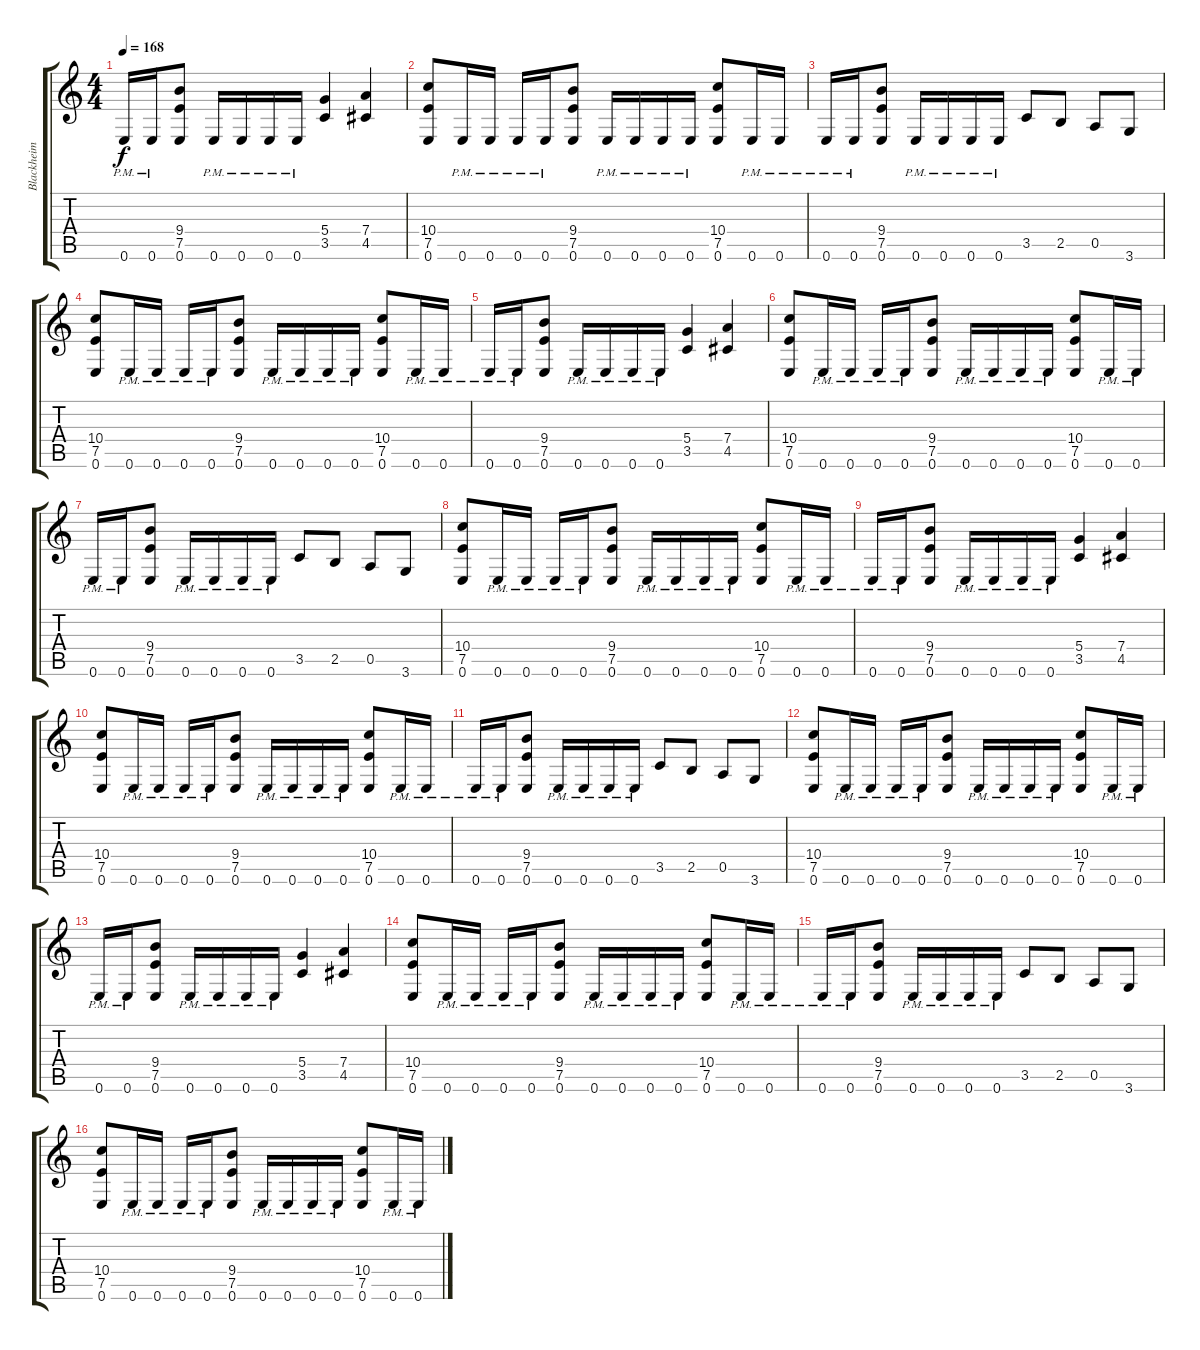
\track ("Blackheim" "Blackheim") {instrument distortionguitar}
\staff {score tabs}
\tuning (E4 B3 G3 D3 A2 E2) {hide}
\ts (4 4)
\tempo 168
\clef g2
\ks c
0.6{pm}.16{dy f} 0.6{pm}.16 (9.4 7.5 0.6).8 0.6{pm}.16 0.6{pm}.16 0.6{pm}.16 0.6{pm}.16 (5.4 3.5).4 (7.4 4.5).4 |
(10.4 7.5 0.6).8 0.6{pm}.16 0.6{pm}.16 0.6{pm}.16 0.6{pm}.16 (9.4 7.5 0.6).8 0.6{pm}.16 0.6{pm}.16 0.6{pm}.16 0.6{pm}.16 (10.4 7.5 0.6).8 0.6{pm}.16 0.6{pm}.16 |
0.6{pm}.16 0.6{pm}.16 (9.4 7.5 0.6).8 0.6{pm}.16 0.6{pm}.16 0.6{pm}.16 0.6{pm}.16 3.5.8 2.5.8 0.5.8 3.6.8 |
(10.4 7.5 0.6).8 0.6{pm}.16 0.6{pm}.16 0.6{pm}.16 0.6{pm}.16 (9.4 7.5 0.6).8 0.6{pm}.16 0.6{pm}.16 0.6{pm}.16 0.6{pm}.16 (10.4 7.5 0.6).8 0.6{pm}.16 0.6{pm}.16 |
0.6{pm}.16 0.6{pm}.16 (9.4 7.5 0.6).8 0.6{pm}.16 0.6{pm}.16 0.6{pm}.16 0.6{pm}.16 (5.4 3.5).4 (7.4 4.5).4 |
(10.4 7.5 0.6).8 0.6{pm}.16 0.6{pm}.16 0.6{pm}.16 0.6{pm}.16 (9.4 7.5 0.6).8 0.6{pm}.16 0.6{pm}.16 0.6{pm}.16 0.6{pm}.16 (10.4 7.5 0.6).8 0.6{pm}.16 0.6{pm}.16 |
0.6{pm}.16 0.6{pm}.16 (9.4 7.5 0.6).8 0.6{pm}.16 0.6{pm}.16 0.6{pm}.16 0.6{pm}.16 3.5.8 2.5.8 0.5.8 3.6.8 |
(10.4 7.5 0.6).8 0.6{pm}.16 0.6{pm}.16 0.6{pm}.16 0.6{pm}.16 (9.4 7.5 0.6).8 0.6{pm}.16 0.6{pm}.16 0.6{pm}.16 0.6{pm}.16 (10.4 7.5 0.6).8 0.6{pm}.16 0.6{pm}.16 |
0.6{pm}.16 0.6{pm}.16 (9.4 7.5 0.6).8 0.6{pm}.16 0.6{pm}.16 0.6{pm}.16 0.6{pm}.16 (5.4 3.5).4 (7.4 4.5).4 |
(10.4 7.5 0.6).8 0.6{pm}.16 0.6{pm}.16 0.6{pm}.16 0.6{pm}.16 (9.4 7.5 0.6).8 0.6{pm}.16 0.6{pm}.16 0.6{pm}.16 0.6{pm}.16 (10.4 7.5 0.6).8 0.6{pm}.16 0.6{pm}.16 |
0.6{pm}.16 0.6{pm}.16 (9.4 7.5 0.6).8 0.6{pm}.16 0.6{pm}.16 0.6{pm}.16 0.6{pm}.16 3.5.8 2.5.8 0.5.8 3.6.8 |
(10.4 7.5 0.6).8 0.6{pm}.16 0.6{pm}.16 0.6{pm}.16 0.6{pm}.16 (9.4 7.5 0.6).8 0.6{pm}.16 0.6{pm}.16 0.6{pm}.16 0.6{pm}.16 (10.4 7.5 0.6).8 0.6{pm}.16 0.6{pm}.16 |
0.6{pm}.16 0.6{pm}.16 (9.4 7.5 0.6).8 0.6{pm}.16 0.6{pm}.16 0.6{pm}.16 0.6{pm}.16 (5.4 3.5).4 (7.4 4.5).4 |
(10.4 7.5 0.6).8 0.6{pm}.16 0.6{pm}.16 0.6{pm}.16 0.6{pm}.16 (9.4 7.5 0.6).8 0.6{pm}.16 0.6{pm}.16 0.6{pm}.16 0.6{pm}.16 (10.4 7.5 0.6).8 0.6{pm}.16 0.6{pm}.16 |
0.6{pm}.16 0.6{pm}.16 (9.4 7.5 0.6).8 0.6{pm}.16 0.6{pm}.16 0.6{pm}.16 0.6{pm}.16 3.5.8 2.5.8 0.5.8 3.6.8 |
(10.4 7.5 0.6).8 0.6{pm}.16 0.6{pm}.16 0.6{pm}.16 0.6{pm}.16 (9.4 7.5 0.6).8 0.6{pm}.16 0.6{pm}.16 0.6{pm}.16 0.6{pm}.16 (10.4 7.5 0.6).8 0.6{pm}.16 0.6{pm}.16
